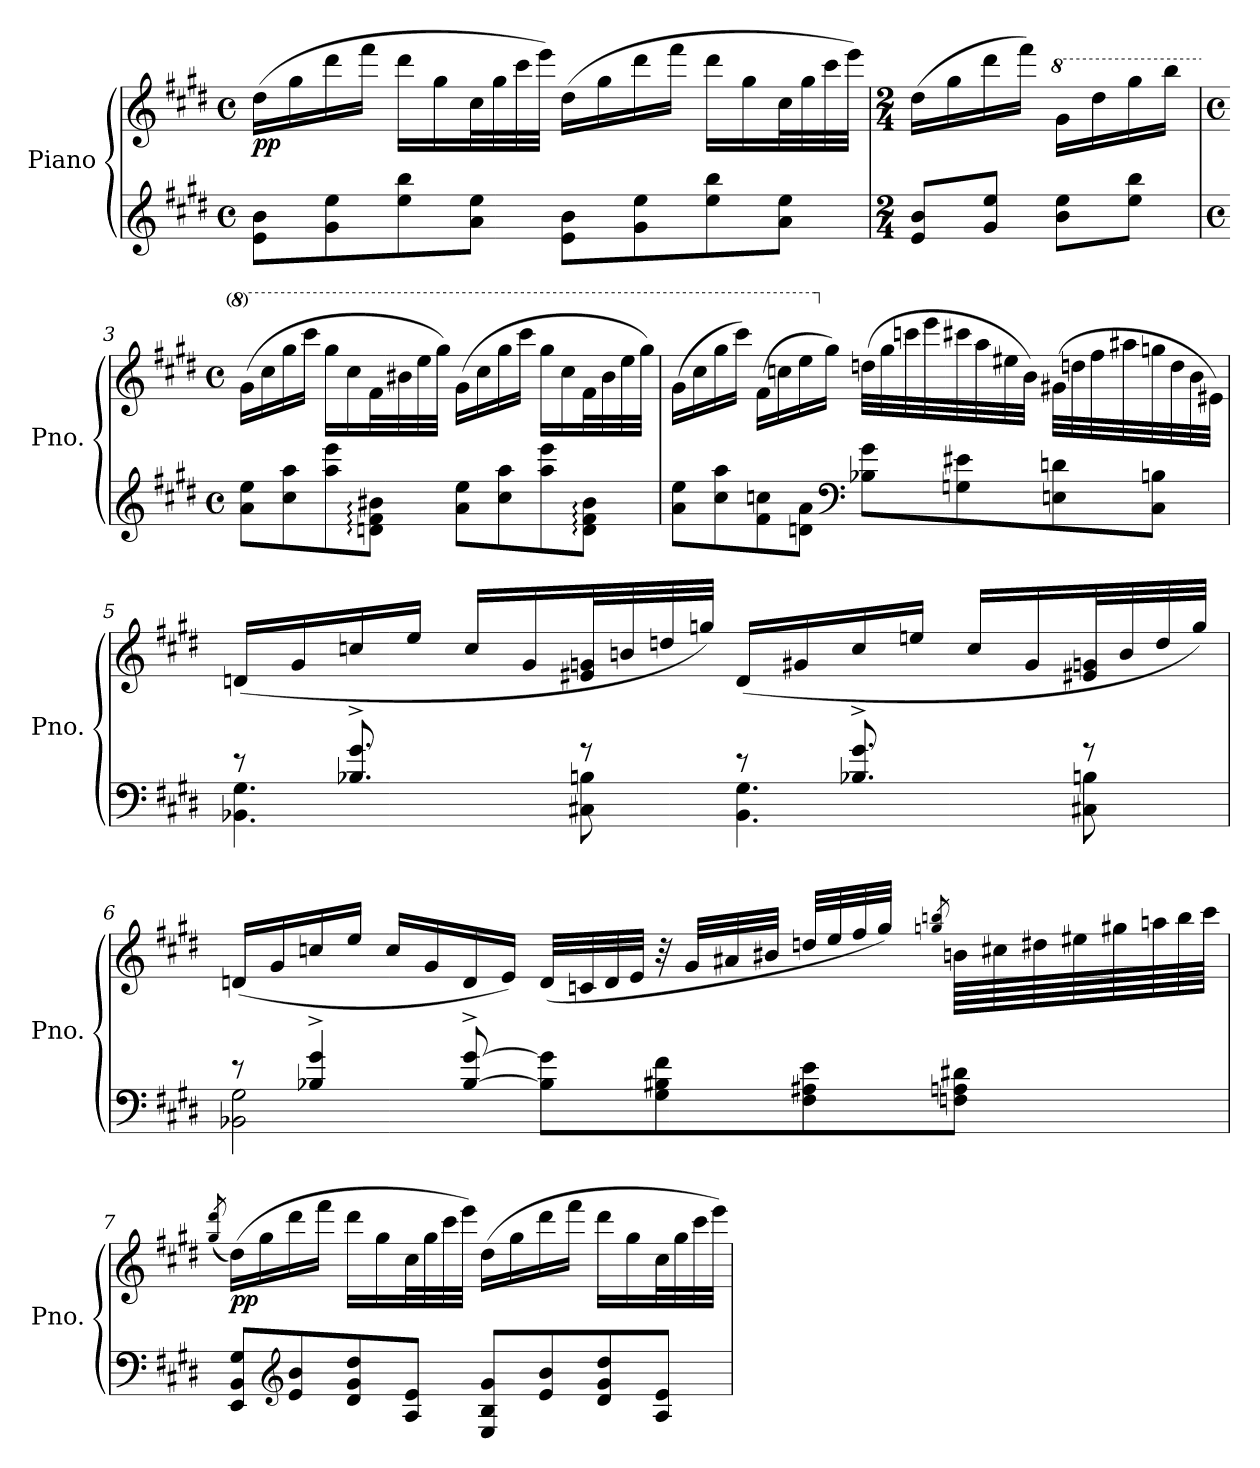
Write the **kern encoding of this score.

**kern	**kern	**dynam
*part1	*part1	*part1
*staff2	*staff1	*staff1/2
*I"Piano	*	*
*I'Pno.	*	*
*clefG2	*clefG2	*
*k[f#c#g#d#]	*k[f#c#g#d#]	*
*M4/4	*M4/4	*
*met(c)	*met(c)	*
*MM72	*MM72	*
=1	=1	=1
!	!	!LO:DY:b
8e\ 8b\L	(>16dd#\LL	pp
.	16gg#\	.
8g#\ 8ee\	16ddd#\	.
.	16fff#\JJ	.
8ee\ 8bb\	16ddd#\LL	.
.	16gg#\	.
8a\ 8ee\J	32cc#\L	.
.	32gg#\	.
.	32ccc#\	.
.	32eee\JJJ)	.
8e\ 8b\L	(>16dd#\LL	.
.	16gg#\	.
8g#\ 8ee\	16ddd#\	.
.	16fff#\JJ	.
8ee\ 8bb\	16ddd#\LL	.
.	16gg#\	.
8a\ 8ee\J	32cc#\L	.
.	32gg#\	.
.	32ccc#\	.
.	32eee\JJJ)	.
=2	=2	=2
*M2/4	*M2/4	*
8e/ 8b/L	(>16dd#\LL	.
.	16gg#\	.
8g#/ 8ee/J	16ddd#\	.
.	16fff#\JJ)	.
*	*8va	*
8b\ 8ee\L	16gg#\LL	.
.	16ddd#\	.
8ee\ 8bb\J	16ggg#\	.
.	16bbb\JJ	.
!!LO:LB:g=z
=3	=3	=3
*M4/4	*M4/4	*
*met(c)	*met(c)	*
8a\ 8ee\L	(>16gg#\LL	.
.	16ccc#\	.
8cc#\ 8aa\	16ggg#\	.
.	16cccc#\JJ	.
8aa\ 8eee\	16ggg#\LL	.
.	16ccc#\	.
8dn\: 8f#\: 8b#X\:J	32ff#\L	.
.	32bb#X\	.
.	32eee\	.
.	32ggg#\JJJ)	.
8a\ 8ee\L	(>16gg#\LL	.
.	16ccc#\	.
8cc#\ 8aa\	16ggg#\	.
.	16cccc#\JJ	.
8aa\ 8eee\	16ggg#\LL	.
.	16ccc#\	.
8d\: 8f#\: 8b#\:J	32ff#\L	.
.	32bb#\	.
.	32eee\	.
.	32ggg#\JJJ)	.
!!LO:LB:g=z
=4	=4	=4
8a\ 8ee\L	(>16gg#\LL	.
.	16ccc#\	.
8cc#\ 8aa\	16ggg#\	.
.	16cccc#\JJ)	.
8f#\ 8ccn\	(>16ff#\LL	.
.	16cccn\	.
8dn\ 8a\J	16eee\	.
*	*X8va	*
.	16gg#\JJ)	.
*clefF4	*	*
8B-X\ 8g#\L	(>32ddn\LLL	.
.	32gg#\	.
.	32ccc\	.
.	32eee\	.
8Gn\ 8e#X\	32ccc#X\	.
.	32aa\	.
.	32ee#X\	.
.	32b\JJJ)	.
8En\ 8dn\	(>32g#X\LLL	.
.	32ddn\	.
.	32ff#\	.
.	32aa#X\	.
8C#\ 8Bn\J	32ggn\	.
.	32dd\	.
.	32b\	.
.	32e#X\JJJ)	.
!!LO:LB:g=z
=5	=5	=5
*^	*	*
8r	4.BB-X\ 4.G#\	(<16dn/LL	.
.	.	16g#/	.
8.B-X/^ 8.g#/^	.	16ccn/	.
.	.	16ee/JJ	.
.	.	16cc/LL	.
16ryy	.	16g#/	.
8r	8C#X\ 8Bn\	32e#X/ 32gn/L	.
.	.	32bn/	.
.	.	32ddn/	.
.	.	32ggn/JJJ)	.
8r	4.BB-\ 4.G#\	(<16d/LL	.
.	.	16g#X/	.
8.B-X/^ 8.g#/^	.	16cc/	.
.	.	16een/JJ	.
.	.	16cc/LL	.
16ryy	.	16g#/	.
8r	8C#X\ 8Bn\	32e#X/ 32gn/L	.
.	.	32b/	.
.	.	32dd/	.
.	.	32gg/JJJ)	.
!!LO:LB:g=z
=6	=6	=6	=6
8r	2BB-X\ 2G#\	(<16dn/LL	.
.	.	16g#/	.
4B-X/^ 4g#/^	.	16ccn/	.
.	.	16ee/JJ	.
.	.	16cc/LL	.
.	.	16g#/	.
[8B-/^ [8g#/^	.	16d/	.
.	.	16e/JJ)	.
8B-\] 8g#\]L	2ryy	(<32d/LLL	.
.	.	32cn/	.
.	.	32d/	.
.	.	32e/JJJ	.
8G#\ 8B#X\ 8f#\	.	32r	.
.	.	32g#/LLL	.
.	.	32a#X/	.
.	.	32b#X/JJJ	.
8F#\ 8A#X\ 8e\	.	32ddn/LLL	.
.	.	32ee/	.
.	.	32ff#/	.
.	.	32gg#/JJJ)	.
.	.	8qggn/ 8qbbn/	.
8Fn\ 8An\ 8d#X\J	.	64bn\LLLL	.
.	.	64cc#X\	.
.	.	64dd#X\	.
.	.	64ee#X\	.
.	.	64gg#X\	.
.	.	64aan\	.
.	.	64bb\	.
.	.	64ccc#\JJJJ	.
*v	*v	*	*
!!LO:PB:g=z
=7	=7	=7
.	(<8qgg#/ 8qddd#/	.
!	!	!LO:DY:b
8EE/ 8BB/ 8G#/L	(>16dd#\LL)	pp
.	16gg#\	.
*clefG2	*	*
8e/ 8b/	16ddd#\	.
.	16fff#\JJ	.
8d#/ 8g#/ 8dd#/	16ddd#\LL	.
.	16gg#\	.
8A/ 8e/J	32cc#\L	.
.	32gg#\	.
.	32ccc#\	.
.	32eee\JJJ)	.
8E/ 8B/ 8g#/L	(>16dd#\LL	.
.	16gg#\	.
8e/ 8b/	16ddd#\	.
.	16fff#\JJ	.
8d#/ 8g#/ 8dd#/	16ddd#\LL	.
.	16gg#\	.
8A/ 8e/J	32cc#\L	.
.	32gg#\	.
.	32ccc#\	.
.	32eee\JJJ)	.
=	=	=
*-	*-	*-
